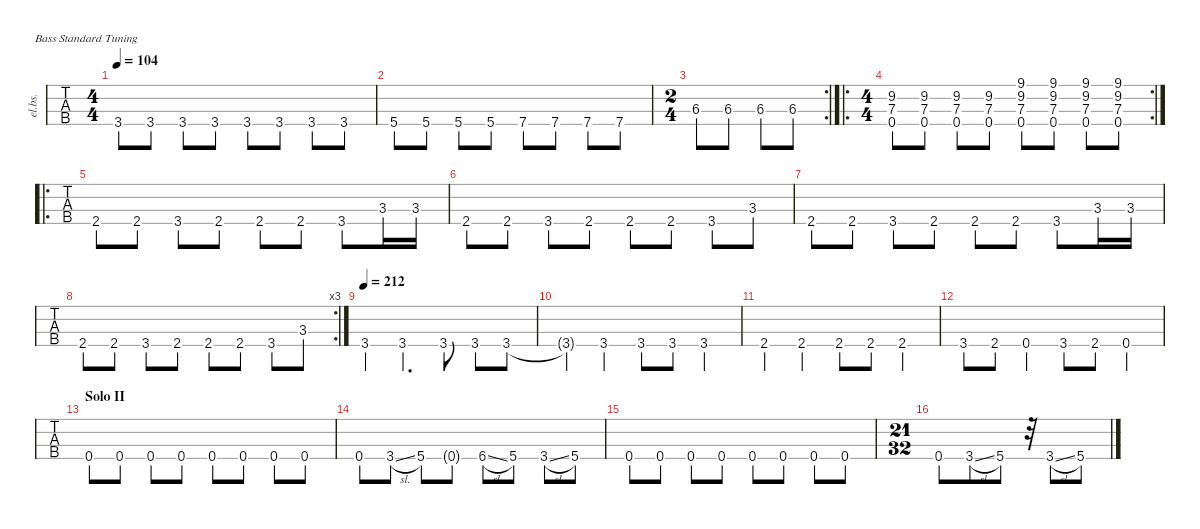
\defaultSystemsLayout 4
\hideDynamics
\bracketExtendMode nobrackets
\track ("Bass" "el.bs.") {defaultSystemsLayout 4 multiBarRest instrument electricbassfinger}
\staff {tabs}
\tuning (G2 D2 A1 E1)
\ts (4 4)
\tempo 104
\clef f4
\ks c
3.4.8{dy mf} 3.4.8 3.4.8 3.4.8 3.4.8 3.4.8 3.4.8 3.4.8 |
5.4.8 5.4.8 5.4.8 5.4.8 7.4.8 7.4.8 7.4.8 7.4.8 |
\rc 2
\ts (2 4)
\beaming (8 2 2)
6.3{acc #}.8 6.3{acc #}.8 6.3{acc #}.8 6.3{acc #}.8 |
\ro
\rc 2
\ts (4 4)
\beaming (8 2 2 2 2)
(7.3 9.2 0.4).8 (7.3 9.2 0.4).8 (7.3 9.2 0.4).8 (7.3 9.2 0.4).8 (7.3 9.2 0.4 9.1).8 (7.3 9.2 0.4 9.1).8 (7.3 9.2 0.4 9.1).8 (7.3 9.2 0.4 9.1).8 |
\ro
2.4{acc #}.8 2.4{acc #}.8 3.4.8 2.4{acc #}.8 2.4{acc #}.8 2.4{acc #}.8 3.4.8 3.3.16 3.3.16 |
2.4{acc #}.8 2.4{acc #}.8 3.4.8 2.4{acc #}.8 2.4{acc #}.8 2.4{acc #}.8 3.4.8 3.3{ac}.8 |
2.4{acc #}.8 2.4{acc #}.8 3.4.8 2.4{acc #}.8 2.4{acc #}.8 2.4{acc #}.8 3.4.8 3.3.16 3.3.16 |
\rc 3
2.4{acc #}.8 2.4{acc #}.8 3.4.8 2.4{ac acc #}.8 2.4{ac acc #}.8 2.4{ac acc #}.8 3.4{ac}.8 3.3{ac}.8 |
\tempo 212
3.4.4 3.4.4{d} 3.4.8 3.4.8 3.4.8 |
3.4{t}.4 3.4.4 3.4.8 3.4.8 3.4.4 |
2.4{acc #}.4 2.4{acc #}.4 2.4{acc #}.8 2.4{acc #}.8 2.4{acc #}.4 |
3.4.8 2.4{acc #}.8 0.4.4 3.4.8 2.4{acc #}.8 0.4.4 |
\section ("" "Solo II")
0.4.8{dy f} 0.4.8 0.4.8 0.4.8 0.4.8 0.4.8 0.4.8 0.4.8 |
0.4.8 3.4{sl}.8 5.4.8 0.4{g}.8 6.4{sl acc #}.8 5.4.8 3.4{sl}.8 5.4.8 |
0.4.8 0.4.8 0.4.8 0.4.8 0.4.8 0.4.8 0.4.8 0.4.8 |
\ts (21 32)
\beaming (8 3 2)
0.4.8 3.4{sl}.8 5.4.8 r.32 3.4{sl}.8 5.4.8
